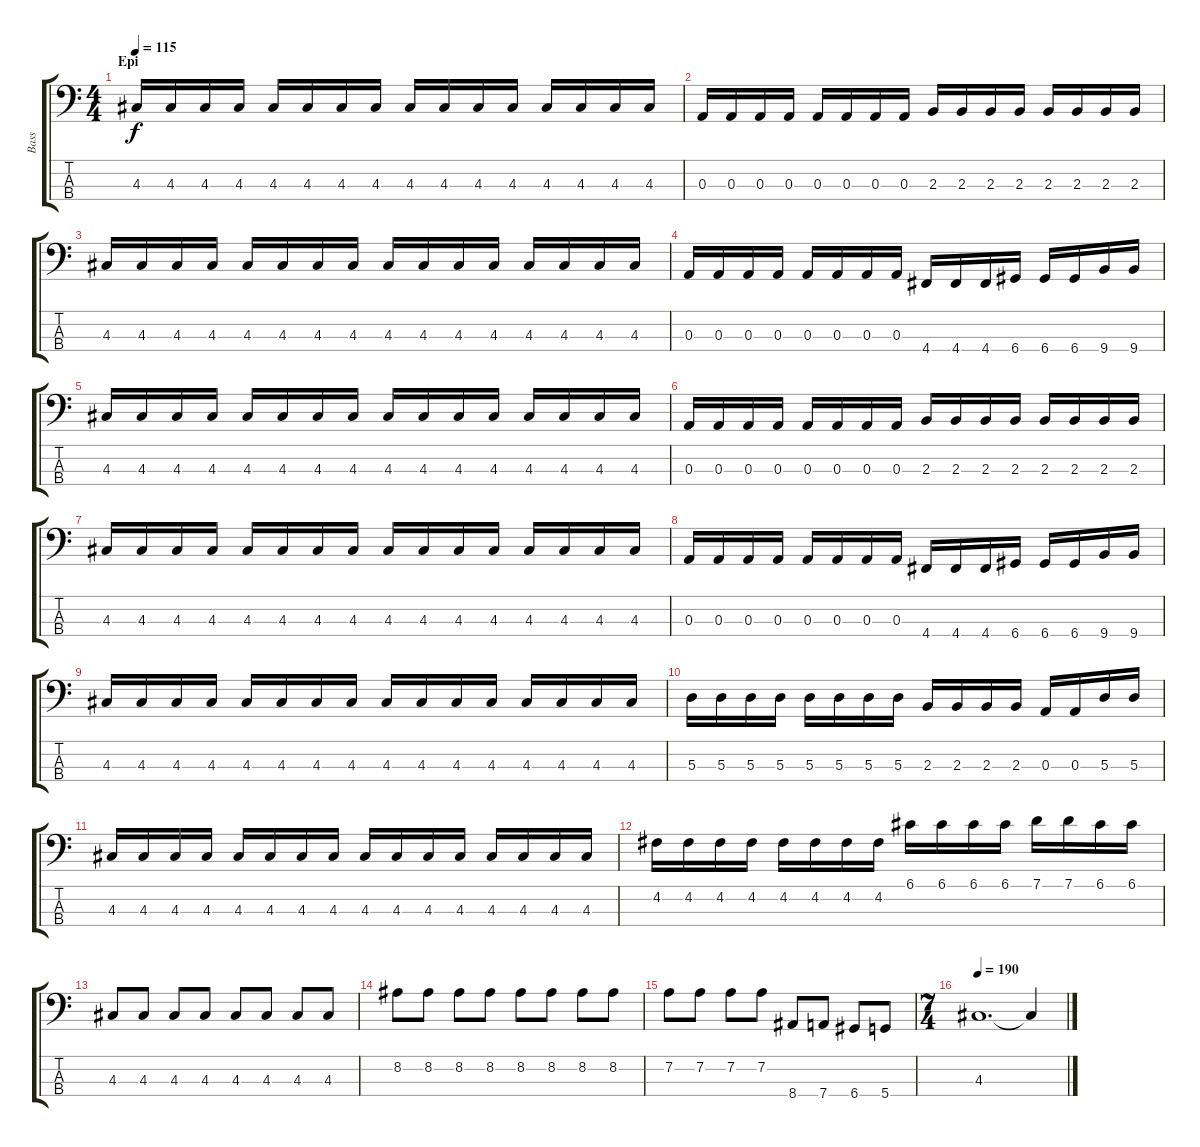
\track ("Bass" "Bass") {instrument electricbasspick}
\staff {score tabs}
\tuning (G2 D2 A1 D1) {hide}
\ts (4 4)
\section ("" "Epi")
\tempo 115
\clef f4
\ks c
4.3.16{dy f} 4.3.16 4.3.16 4.3.16 4.3.16 4.3.16 4.3.16 4.3.16 4.3.16 4.3.16 4.3.16 4.3.16 4.3.16 4.3.16 4.3.16 4.3.16 |
0.3.16 0.3.16 0.3.16 0.3.16 0.3.16 0.3.16 0.3.16 0.3.16 2.3.16 2.3.16 2.3.16 2.3.16 2.3.16 2.3.16 2.3.16 2.3.16 |
4.3.16 4.3.16 4.3.16 4.3.16 4.3.16 4.3.16 4.3.16 4.3.16 4.3.16 4.3.16 4.3.16 4.3.16 4.3.16 4.3.16 4.3.16 4.3.16 |
0.3.16 0.3.16 0.3.16 0.3.16 0.3.16 0.3.16 0.3.16 0.3.16 4.4.16 4.4.16 4.4.16 6.4.16 6.4.16 6.4.16 9.4.16 9.4.16 |
4.3.16 4.3.16 4.3.16 4.3.16 4.3.16 4.3.16 4.3.16 4.3.16 4.3.16 4.3.16 4.3.16 4.3.16 4.3.16 4.3.16 4.3.16 4.3.16 |
0.3.16 0.3.16 0.3.16 0.3.16 0.3.16 0.3.16 0.3.16 0.3.16 2.3.16 2.3.16 2.3.16 2.3.16 2.3.16 2.3.16 2.3.16 2.3.16 |
4.3.16 4.3.16 4.3.16 4.3.16 4.3.16 4.3.16 4.3.16 4.3.16 4.3.16 4.3.16 4.3.16 4.3.16 4.3.16 4.3.16 4.3.16 4.3.16 |
0.3.16 0.3.16 0.3.16 0.3.16 0.3.16 0.3.16 0.3.16 0.3.16 4.4.16 4.4.16 4.4.16 6.4.16 6.4.16 6.4.16 9.4.16 9.4.16 |
4.3.16 4.3.16 4.3.16 4.3.16 4.3.16 4.3.16 4.3.16 4.3.16 4.3.16 4.3.16 4.3.16 4.3.16 4.3.16 4.3.16 4.3.16 4.3.16 |
5.3.16 5.3.16 5.3.16 5.3.16 5.3.16 5.3.16 5.3.16 5.3.16 2.3.16 2.3.16 2.3.16 2.3.16 0.3.16 0.3.16 5.3.16 5.3.16 |
4.3.16 4.3.16 4.3.16 4.3.16 4.3.16 4.3.16 4.3.16 4.3.16 4.3.16 4.3.16 4.3.16 4.3.16 4.3.16 4.3.16 4.3.16 4.3.16 |
4.2.16 4.2.16 4.2.16 4.2.16 4.2.16 4.2.16 4.2.16 4.2.16 6.1.16 6.1.16 6.1.16 6.1.16 7.1.16 7.1.16 6.1.16 6.1.16 |
4.3.8 4.3.8 4.3.8 4.3.8 4.3.8 4.3.8 4.3.8 4.3.8 |
8.2.8 8.2.8 8.2.8 8.2.8 8.2.8 8.2.8 8.2.8 8.2.8 |
7.2.8 7.2.8 7.2.8 7.2.8 8.4.8 7.4.8 6.4.8 5.4.8 |
\ts (7 4)
\tempo 190
4.3.1{d} 4.3{t}.4
